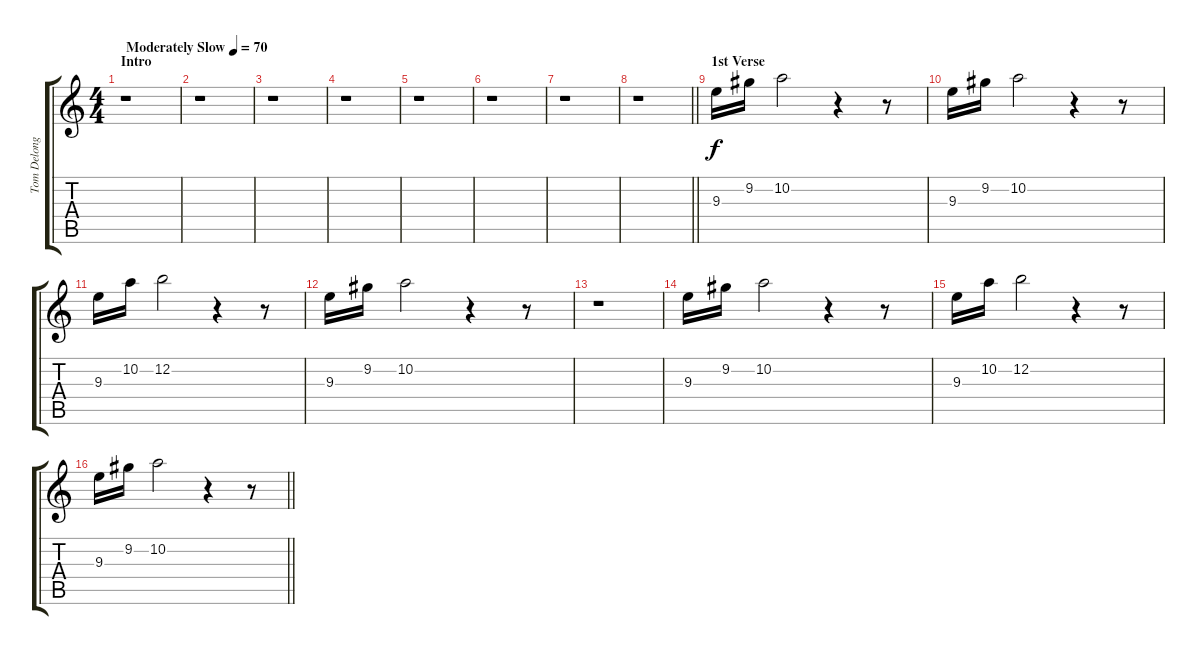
\track ("Tom Delonge (Guitar)" "Tom Delong") {instrument overdrivenguitar}
\staff {score tabs}
\tuning (E4 B3 G3 D3 A2 E2) {hide}
\ts (4 4)
\section ("" "Intro")
\tempo (70 "Moderately Slow")
\clef g2
\ks c
r.1{dy f instrument overdrivenguitar} |
r.1 |
r.1 |
r.1 |
r.1 |
r.1 |
r.1 |
\barLineRight lightlight
r.1 |
\section ("" "1st Verse")
9.3.16 9.2.16 10.2.2 r.4 r.8 |
9.3.16 9.2.16 10.2.2 r.4 r.8 |
9.3.16 10.2.16 12.2.2 r.4 r.8 |
9.3.16 9.2.16 10.2.2 r.4 r.8 |
r.1 |
9.3.16 9.2.16 10.2.2 r.4 r.8 |
9.3.16 10.2.16 12.2.2 r.4 r.8 |
\barLineRight lightlight
9.3.16 9.2.16 10.2.2 r.4 r.8
